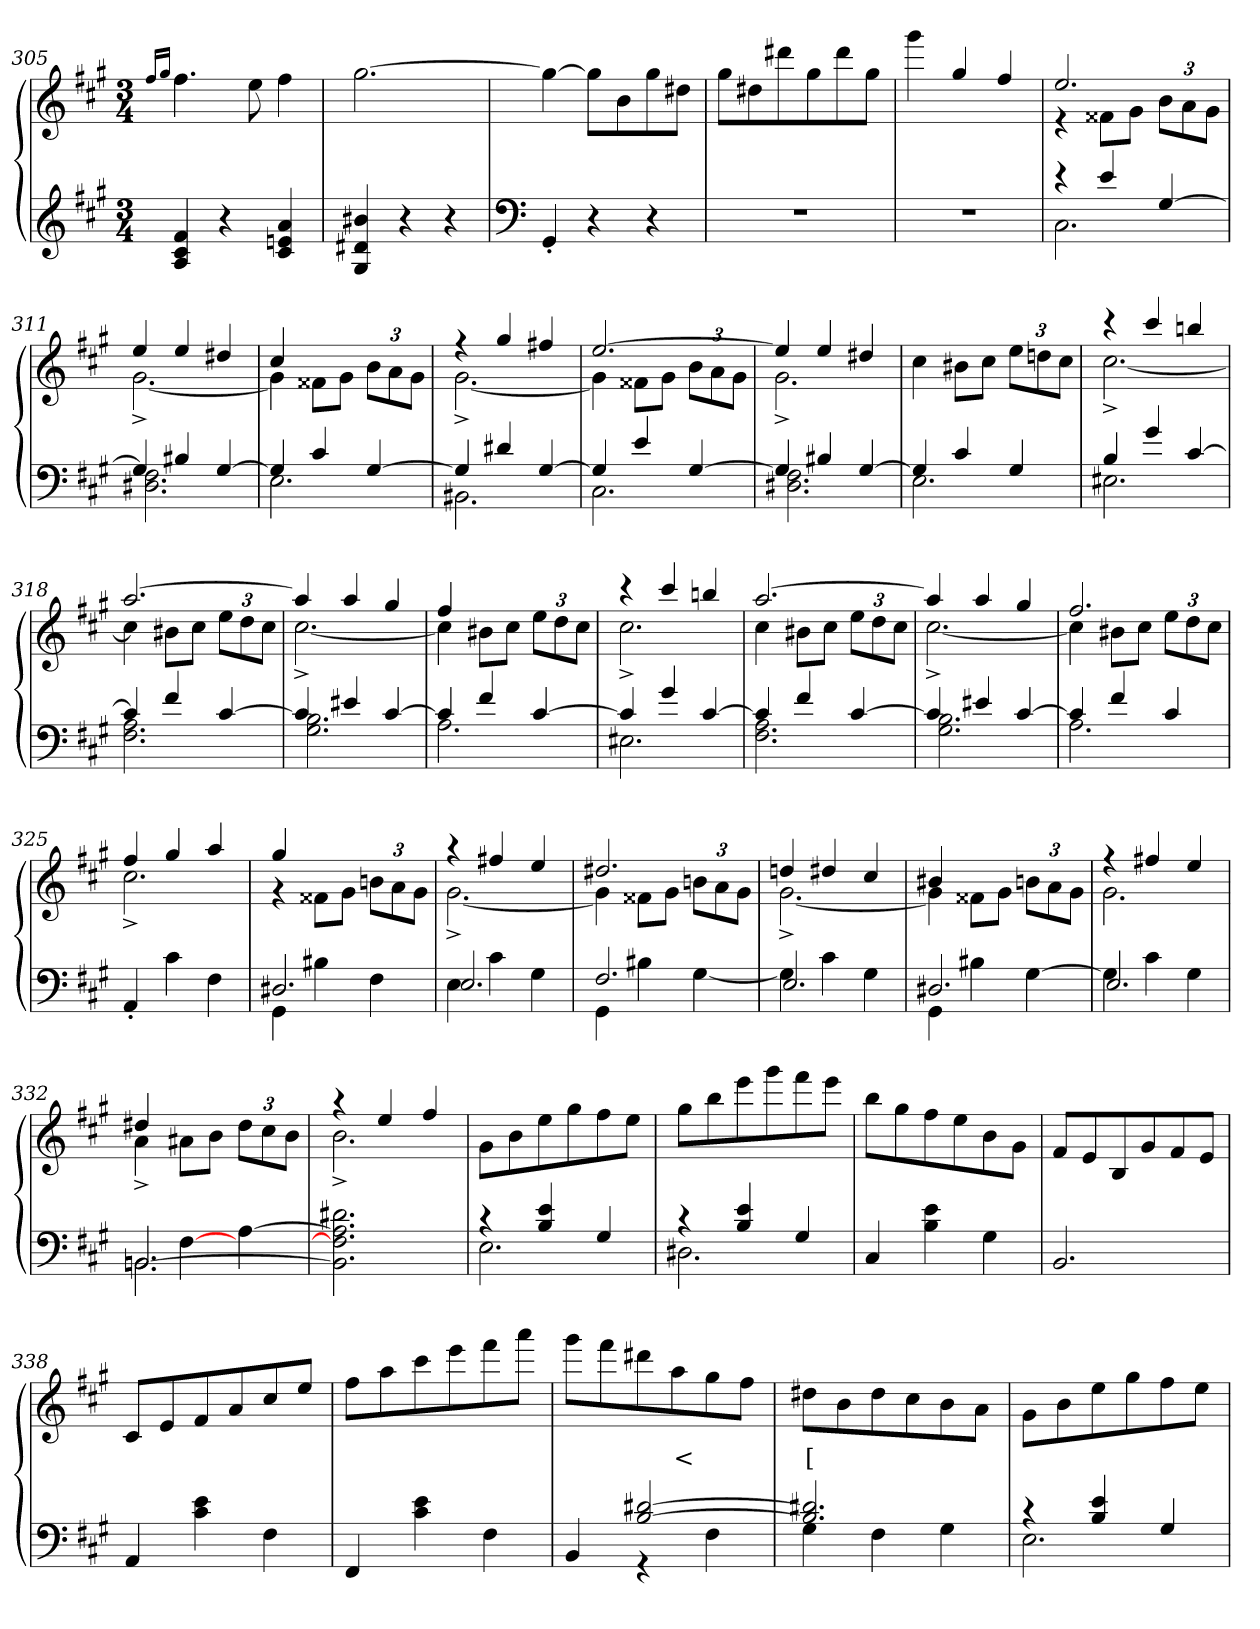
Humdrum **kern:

**kern	**kern	**text
*part2	*part1	*part1
*staff2	*staff1	*staff1
*clefG2	*clefG2	*
*k[f#c#g#]	*k[f#c#g#]	*
*M3/4	*M3/4	*
=305	=305	=305
.	16qqff#/LL	.
.	16qqgg#/JJ	.
4f# 4c# 4A	4.ff#	.
4r	.	.
.	8ee	.
4a 4en 4c#	4ff#	.
=306	=306	=306
4b#X 4d#X 4G#	[2.gg#	.
4r	.	.
4r	.	.
=307	=307	=307
*clefF4	*	*
4GG#'>	4gg#_	.
4r	8gg#\L]	.
.	8b	.
4r	8gg#	.
.	8dd#XJ	.
=308	=308	=308
2.r	8gg#\L	.
.	8dd#X	.
.	8ddd#	.
.	8gg#	.
.	8ddd#	.
.	8gg#J	.
=309	=309	=309
2.r	4ggg#	.
.	4gg#/	.
.	4ff#/	.
=310	=310	=310
*^	*^	*
4r	2.C#	2.ee	4r	.
4e	.	.	8f##XL	.
.	.	.	8g#J	.
[4G#	.	.	12bL	.
.	.	.	12a	.
.	.	.	12g#J	.
=311	=311	=311	=311	=311
4G#]	2.F# 2.D#X	4ee	[2.g#^>	.
4B#X	.	4ee	.	.
[4G#	.	4dd#X	.	.
=312	=312	=312	=312	=312
4G#]	2.E	4cc#	4g#]	.
4c#	.	2ryy	8f##X\L	.
.	.	.	8g#J	.
[4G#	.	.	12b\L	.
.	.	.	12a	.
.	.	.	12g#J	.
=313	=313	=313	=313	=313
4G#]	2.BB#X	4r	[2.g#^>	.
4d#X	.	4gg#	.	.
[4G#	.	4ff#X	.	.
=314	=314	=314	=314	=314
4G#]	2.C#	[2.ee	4g#]	.
4e	.	.	8f##XL	.
.	.	.	8g#J	.
[4G#	.	.	12bL	.
.	.	.	12a	.
.	.	.	12g#J	.
=315	=315	=315	=315	=315
4G#]	2.F# 2.D#X	4ee]	2.g#^>	.
4B#X	.	4ee	.	.
[4G#	.	4dd#X	.	.
*	*	*v	*v	*
=316	=316	=316	=316
4G#]	2.E	4cc#	.
4c#	.	8b#XL	.
.	.	8cc#J	.
4G#	.	12eeL	.
.	.	12ddn	.
.	.	12cc#J	.
=317	=317	=317	=317
*	*	*^	*
4B	2.E#X	4r	[2.cc#^>	.
4g#	.	4ccc#	.	.
[4c#	.	4bbn	.	.
=318	=318	=318	=318	=318
4c#]	2.A 2.F#	[2.aa	4cc#]	.
4f#	.	.	8b#XL	.
.	.	.	8cc#J	.
[4c#	.	.	12eeL	.
.	.	.	12dd	.
.	.	.	12cc#J	.
=319	=319	=319	=319	=319
4c#]	2.B 2.G#	4aa]	[2.cc#^>	.
4e#X	.	4aa	.	.
[4c#	.	4gg#	.	.
=320	=320	=320	=320	=320
4c#]	2.A	4ff#	4cc#]	.
4f#	.	2ryy	8b#XL	.
.	.	.	8cc#J	.
[4c#	.	.	12eeL	.
.	.	.	12dd	.
.	.	.	12cc#J	.
=321	=321	=321	=321	=321
4c#]	2.E#X	4r	2.cc#^>	.
4g#	.	4ccc#	.	.
[4c#	.	4bbn	.	.
=322	=322	=322	=322	=322
4c#]	2.A 2.F#	[2.aa	4cc#	.
4f#	.	.	8b#XL	.
.	.	.	8cc#J	.
[4c#	.	.	12eeL	.
.	.	.	12dd	.
.	.	.	12cc#J	.
=323	=323	=323	=323	=323
4c#]	2.G# 2.B	4aa]	[2.cc#^>	.
4e#X	.	4aa	.	.
[4c#	.	4gg#	.	.
=324	=324	=324	=324	=324
4c#]	2.A	2.ff#	4cc#]	.
4f#	.	.	8b#XL	.
.	.	.	8cc#J	.
4c#	.	.	12eeL	.
.	.	.	12dd	.
.	.	.	12cc#J	.
*v	*v	*	*	*
=325	=325	=325	=325
4AA'>	4ff#	2.cc#^>	.
4c#	4gg#	.	.
4F#	4aa	.	.
=326	=326	=326	=326
*^	*	*	*
4GG#\	2.D#X/	4gg#	4r	.
4B#X\	.	2ryy	8f##X\L	.
.	.	.	8g#J	.
4F#\	.	.	12bn\L	.
.	.	.	12a	.
.	.	.	12g#J	.
=327	=327	=327	=327	=327
4E\	2.E/	4r	[2.g#^>	.
4c#\	.	4ff#X	.	.
4G#\	.	4ee	.	.
=328	=328	=328	=328	=328
2.F#	4GG#	2.dd#X	4g#]	.
.	4B#X	.	8f##XL	.
.	.	.	8g#J	.
.	[4G#	.	12bnL	.
.	.	.	12a	.
.	.	.	12g#J	.
=329	=329	=329	=329	=329
4G#\]	2.E/	4ddn	[2.g#^>	.
4c#\	.	4dd#X	.	.
4G#\	.	4cc#	.	.
=330	=330	=330	=330	=330
4GG#\	2.D#X/	4b#X	4g#]	.
4B#X\	.	2ryy	8f##X\L	.
.	.	.	8g#J	.
[4G#\	.	.	12bn\L	.
.	.	.	12a	.
.	.	.	12g#J	.
=331	=331	=331	=331	=331
4G#\]	2.E/	4r	2.g#	.
4c#\	.	4ff#X	.	.
4G#\	.	4ee	.	.
=332	=332	=332	=332	=332
*	*^	*	*	*
4ryy	2.BBn/	[2.BBn\	4dd#X	4a^>	.
[4F#\	.	.	2ryy	8a#X\L	.
.	.	.	.	8bJ	.
[4A\	.	.	.	12dd#\L	.
.	.	.	.	12cc#	.
.	.	.	.	12bJ	.
*v	*v	*v	*	*	*
=333	=333	=333	=333
2.d#X 2.A] 2.F#] 2.BB]	4r	2.b^>	.
.	4ee	.	.
.	4ff#	.	.
*	*v	*v	*
=334	=334	=334
*^	*	*
4r	2.E	8g#L	.
.	.	8b	.
4e 4B	.	8ee	.
.	.	8gg#	.
4G#	.	8ff#	.
.	.	8eeJ	.
=335	=335	=335	=335
4r	2.D#X	8gg#L	.
.	.	8bb	.
4e 4B	.	8eee	.
.	.	8ggg#	.
4G#	.	8fff#	.
.	.	8eeeJ	.
*v	*v	*	*
=336	=336	=336
4C#	8bbL	.
.	8gg#	.
4e 4B	8ff#	.
.	8ee	.
4G#	8b	.
.	8g#J	.
=337	=337	=337
2.BB	8f#L	.
.	8e	.
.	8B	.
.	8g#	.
.	8f#	.
.	8eJ	.
=338	=338	=338
4AA	8c#L	.
.	8e	.
4e 4c#	8f#	.
.	8a	.
4F#	8cc#	.
.	8eeJ	.
=339	=339	=339
4FF#	8ff#L	.
.	8aa	.
4e 4c#	8ccc#	.
.	8eee	.
4F#	8fff#	.
.	8aaaJ	.
=340	=340	=340
*^	*	*
4ryy	4BB	8ggg#L	.
.	.	8fff#	.
[2d#X [2B	4r	8ddd#X	.
.	.	8aa	<
.	4F#	8gg#	.
.	.	8ff#J	.
=341	=341	=341	=341
2.d#X] 2.B]	4G#	8dd#XL	[
.	.	8b	.
.	4F#	8dd#	.
.	.	8cc#	.
.	4G#	8b	.
.	.	8aJ	.
=342	=342	=342	=342
4r	2.E	8g#L	.
.	.	8b	.
4e 4B	.	8ee	.
.	.	8gg#	.
4G#	.	8ff#	.
.	.	8eeJ	.
*v	*v	*	*
=	=	=
*-	*-	*-
